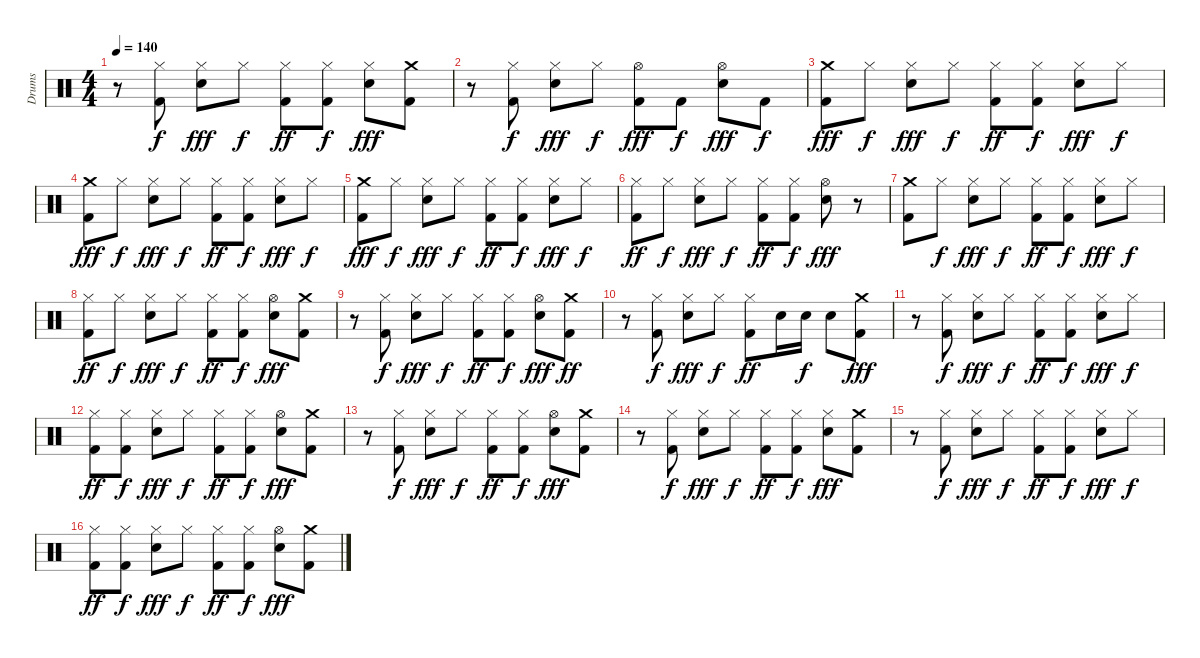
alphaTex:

\track ("Drums" "Drums") {instrument percussion}
\staff {score}
\articulation defaults
\ts (4 4)
\tempo 140
\clef neutral
\ks c
r.8{dy fff} ("Kick (hit) 2" "Hi-Hat (closed)").8{dy f} ("Snare (hit) 2" "Hi-Hat (closed)").8{dy fff} "Hi-Hat (closed)".8{dy f} ("Kick (hit) 2" "Hi-Hat (closed)").8{dy ff} ("Kick (hit) 2" "Hi-Hat (closed)").8{dy f} ("Snare (hit) 2" "Hi-Hat (closed)").8{dy fff} ("Kick (hit) 2" "Crash medium (hit)").8 |
r.8 ("Kick (hit) 2" "Hi-Hat (closed)").8{dy f} ("Snare (hit) 2" "Hi-Hat (closed)").8{dy fff} "Hi-Hat (closed)".8{dy f} ("Kick (hit) 2" "Hi-Hat (open)").8{dy fff} "Kick (hit) 2".8{dy f} ("Snare (hit) 2" "Hi-Hat (open)").8{dy fff} "Kick (hit) 2".8{dy f} |
("Kick (hit) 2" "Crash medium (hit)").8{dy fff} "Hi-Hat (closed)".8{dy f} ("Snare (hit) 2" "Hi-Hat (closed)").8{dy fff} "Hi-Hat (closed)".8{dy f} ("Kick (hit) 2" "Hi-Hat (closed)").8{dy ff} ("Kick (hit) 2" "Hi-Hat (closed)").8{dy f} ("Snare (hit) 2" "Hi-Hat (closed)").8{dy fff} "Hi-Hat (closed)".8{dy f} |
("Kick (hit) 2" "Crash medium (hit)").8{dy fff} "Hi-Hat (closed)".8{dy f} ("Snare (hit) 2" "Hi-Hat (closed)").8{dy fff} "Hi-Hat (closed)".8{dy f} ("Kick (hit) 2" "Hi-Hat (closed)").8{dy ff} ("Kick (hit) 2" "Hi-Hat (closed)").8{dy f} ("Snare (hit) 2" "Hi-Hat (closed)").8{dy fff} "Hi-Hat (closed)".8{dy f} |
("Kick (hit) 2" "Crash medium (hit)").8{dy fff} "Hi-Hat (closed)".8{dy f} ("Snare (hit) 2" "Hi-Hat (closed)").8{dy fff} "Hi-Hat (closed)".8{dy f} ("Kick (hit) 2" "Hi-Hat (closed)").8{dy ff} ("Kick (hit) 2" "Hi-Hat (closed)").8{dy f} ("Snare (hit) 2" "Hi-Hat (closed)").8{dy fff} "Hi-Hat (closed)".8{dy f} |
("Kick (hit) 2" "Hi-Hat (closed)").8{dy ff} "Hi-Hat (closed)".8{dy f} ("Snare (hit) 2" "Hi-Hat (closed)").8{dy fff} "Hi-Hat (closed)".8{dy f} ("Kick (hit) 2" "Hi-Hat (closed)").8{dy ff} ("Kick (hit) 2" "Hi-Hat (closed)").8{dy f} ("Hi-Hat (open)" "Snare (hit) 2").8{dy fff} r.8 |
("Kick (hit) 2" "Crash medium (hit)").8 "Hi-Hat (closed)".8{dy f} ("Snare (hit) 2" "Hi-Hat (closed)").8{dy fff} "Hi-Hat (closed)".8{dy f} ("Kick (hit) 2" "Hi-Hat (closed)").8{dy ff} ("Kick (hit) 2" "Hi-Hat (closed)").8{dy f} ("Snare (hit) 2" "Hi-Hat (closed)").8{dy fff} "Hi-Hat (closed)".8{dy f} |
("Kick (hit) 2" "Hi-Hat (closed)").8{dy ff} "Hi-Hat (closed)".8{dy f} ("Snare (hit) 2" "Hi-Hat (closed)").8{dy fff} "Hi-Hat (closed)".8{dy f} ("Kick (hit) 2" "Hi-Hat (closed)").8{dy ff} ("Kick (hit) 2" "Hi-Hat (closed)").8{dy f} ("Hi-Hat (open)" "Snare (hit) 2").8{dy fff} ("Kick (hit) 2" "Crash medium (hit)").8 |
r.8 ("Kick (hit) 2" "Hi-Hat (closed)").8{dy f} ("Snare (hit) 2" "Hi-Hat (closed)").8{dy fff} "Hi-Hat (closed)".8{dy f} ("Kick (hit) 2" "Hi-Hat (closed)").8{dy ff} ("Kick (hit) 2" "Hi-Hat (closed)").8{dy f} ("Hi-Hat (open)" "Snare (hit) 2").8{dy fff} ("Crash medium (hit)" "Kick (hit) 2").8{dy ff} |
r.8 ("Kick (hit) 2" "Hi-Hat (closed)").8{dy f} ("Snare (hit) 2" "Hi-Hat (closed)").8{dy fff} "Hi-Hat (closed)".8{dy f} ("Kick (hit) 2" "Hi-Hat (closed)").8{dy ff} "Snare (hit) 2".16 "Snare (hit) 2".16{dy f} "Snare (hit) 2".8 ("Kick (hit) 2" "Crash medium (hit)").8{dy fff} |
r.8 ("Kick (hit) 2" "Hi-Hat (closed)").8{dy f} ("Snare (hit) 2" "Hi-Hat (closed)").8{dy fff} "Hi-Hat (closed)".8{dy f} ("Kick (hit) 2" "Hi-Hat (closed)").8{dy ff} ("Kick (hit) 2" "Hi-Hat (closed)").8{dy f} ("Snare (hit) 2" "Hi-Hat (closed)").8{dy fff} "Hi-Hat (closed)".8{dy f} |
("Kick (hit) 2" "Hi-Hat (closed)").8{dy ff} ("Kick (hit) 2" "Hi-Hat (closed)").8{dy f} ("Snare (hit) 2" "Hi-Hat (closed)").8{dy fff} "Hi-Hat (closed)".8{dy f} ("Kick (hit) 2" "Hi-Hat (closed)").8{dy ff} ("Kick (hit) 2" "Hi-Hat (closed)").8{dy f} ("Snare (hit) 2" "Hi-Hat (open)").8{dy fff} ("Kick (hit) 2" "Crash medium (hit)").8 |
r.8 ("Kick (hit) 2" "Hi-Hat (closed)").8{dy f} ("Snare (hit) 2" "Hi-Hat (closed)").8{dy fff} "Hi-Hat (closed)".8{dy f} ("Kick (hit) 2" "Hi-Hat (closed)").8{dy ff} ("Kick (hit) 2" "Hi-Hat (closed)").8{dy f} ("Snare (hit) 2" "Hi-Hat (open)").8{dy fff} ("Kick (hit) 2" "Crash medium (hit)").8 |
r.8 ("Kick (hit) 2" "Hi-Hat (closed)").8{dy f} ("Snare (hit) 2" "Hi-Hat (closed)").8{dy fff} "Hi-Hat (closed)".8{dy f} ("Kick (hit) 2" "Hi-Hat (closed)").8{dy ff} ("Kick (hit) 2" "Hi-Hat (closed)").8{dy f} ("Snare (hit) 2" "Hi-Hat (closed)").8{dy fff} ("Kick (hit) 2" "Crash medium (hit)").8 |
r.8 ("Kick (hit) 2" "Hi-Hat (closed)").8{dy f} ("Snare (hit) 2" "Hi-Hat (closed)").8{dy fff} "Hi-Hat (closed)".8{dy f} ("Kick (hit) 2" "Hi-Hat (closed)").8{dy ff} ("Kick (hit) 2" "Hi-Hat (closed)").8{dy f} ("Snare (hit) 2" "Hi-Hat (closed)").8{dy fff} "Hi-Hat (closed)".8{dy f} |
("Kick (hit) 2" "Hi-Hat (closed)").8{dy ff} ("Kick (hit) 2" "Hi-Hat (closed)").8{dy f} ("Snare (hit) 2" "Hi-Hat (closed)").8{dy fff} "Hi-Hat (closed)".8{dy f} ("Kick (hit) 2" "Hi-Hat (closed)").8{dy ff} ("Kick (hit) 2" "Hi-Hat (closed)").8{dy f} ("Snare (hit) 2" "Hi-Hat (open)").8{dy fff} ("Kick (hit) 2" "Crash medium (hit)").8
